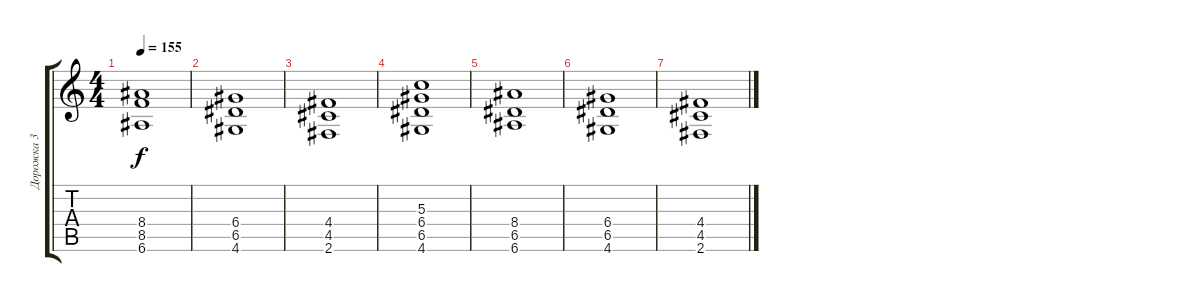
\track ("Дорожка 3" "Дорожка 3") {instrument overdrivenguitar}
\staff {score tabs}
\tuning (E4 B3 G3 D3 A2 E2) {hide}
\ts (4 4)
\tempo 155
\clef g2
\ks c
(8.4 8.5 6.6).1{dy f} |
(6.4 6.5 4.6).1 |
(4.4 4.5 2.6).1 |
(5.3 6.4 6.5 4.6).1 |
(8.4 6.5 6.6).1 |
(6.4 6.5 4.6).1 |
(4.4 4.5 2.6).1
